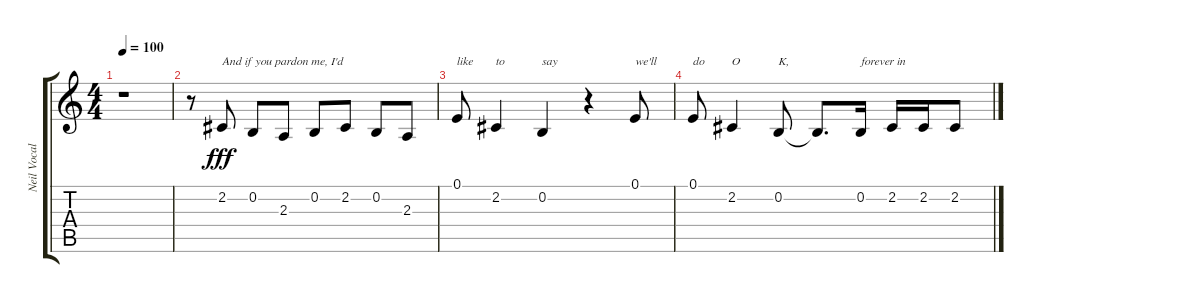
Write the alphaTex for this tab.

\track ("Neil Vocal" "Neil Vocal") {instrument altosax}
\staff {score tabs}
\tuning (E4 B3 G3 D3 A2 E2) {hide}
\ts (4 4)
\tempo 100
\clef g2
\ks c
r.1{dy fff} |
r.8 2.2.8{txt "And if you pardon me, I'd"} 0.2.8 2.3.8 0.2.8 2.2.8 0.2.8 2.3.8 |
0.1.8{txt "like"} 2.2.4{txt "to"} 0.2.4{txt "say"} r.4 0.1.8{txt "we'll"} |
0.1.8{txt "do"} 2.2.4{txt "O"} 0.2.8{txt "K,"} 0.2{t}.8{d} 0.2.16{txt "forever in"} 2.2.16 2.2.16 2.2.8
